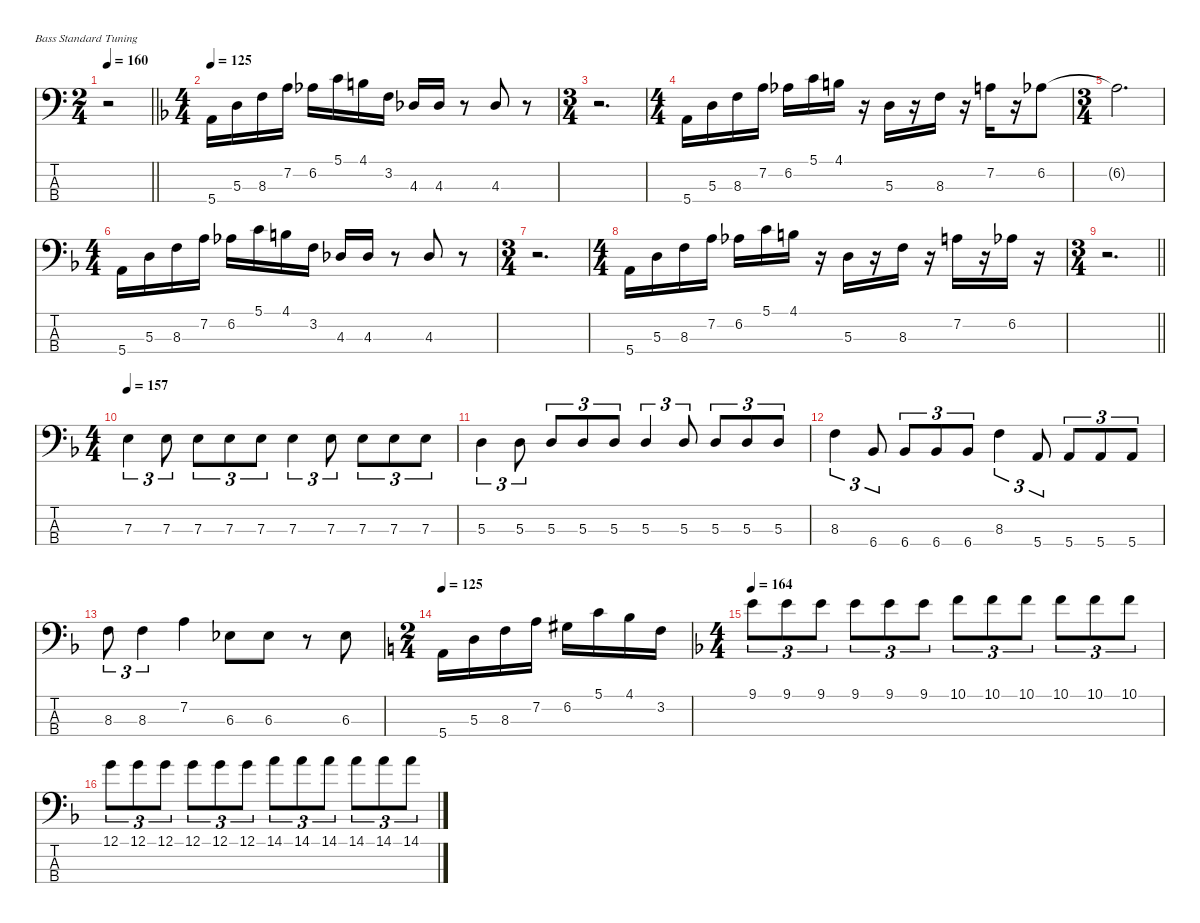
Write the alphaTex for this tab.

\defaultSystemsLayout 4
\hideDynamics
\bracketExtendMode nobrackets
\singleTrackTrackNamePolicy hidden
\multiTrackTrackNamePolicy hidden
\otherSystemsTrackNameOrientation horizontal
\track ("Basse" "el.bs.") {defaultSystemsLayout 4 instrument electricbassfinger}
\staff {score tabs}
\tuning (G2 D2 A1 E1)
\ts (2 4)
\beaming (8 2 2)
\tempo 160
\clef f4
\barLineRight lightlight
\ks c
r.2{dy fff beam Down} |
\ts (4 4)
\beaming (8 2 2 2 2)
\tempo 125
\ks f
5.4{acc forcenatural}.16{dy f beam Down} 5.3{acc forcenatural}.16{beam Down} 8.3{acc forcenatural}.16{beam Down} 7.2{acc forcenatural}.16{beam Down} 6.2{acc b}.16{beam Down} 5.1{acc forcenatural}.16{beam Down} 4.1{acc forcenatural}.16{beam Down} 3.2{acc forcenatural}.16{beam Down} 4.3{acc b}.16{beam Up} 4.3{acc b}.16{beam Up} r.8{beam Up} 4.3{acc b}.8{beam Up} r.8{beam Up} |
\ts (3 4)
\beaming (8 2 2 2)
r.2{d beam Down} |
\ts (4 4)
\beaming (8 2 2 2 2)
5.4{acc forcenatural}.16{beam Down} 5.3{acc forcenatural}.16{beam Down} 8.3{acc forcenatural}.16{beam Down} 7.2{acc forcenatural}.16{beam Down} 6.2{acc b}.16{beam Down} 5.1{acc forcenatural}.16{beam Down} 4.1{acc forcenatural}.16{beam Down} r.16{beam Down} 5.3{acc forcenatural}.16{beam Down} r.16{beam Down} 8.3{acc forcenatural}.16{beam Down} r.16{beam Down} 7.2{acc forcenatural}.16{beam Down} r.16{beam Down} 6.2{acc b}.8{beam Down} |
\ts (3 4)
\beaming (8 2 2 2)
6.2{t acc b}.2{d beam Down} |
\ts (4 4)
\beaming (8 2 2 2 2)
5.4{acc forcenatural}.16{beam Down} 5.3{acc forcenatural}.16{beam Down} 8.3{acc forcenatural}.16{beam Down} 7.2{acc forcenatural}.16{beam Down} 6.2{acc b}.16{beam Down} 5.1{acc forcenatural}.16{beam Down} 4.1{acc forcenatural}.16{beam Down} 3.2{acc forcenatural}.16{beam Down} 4.3{acc b}.16{beam Up} 4.3{acc b}.16{beam Up} r.8{beam Up} 4.3{acc b}.8{beam Up} r.8{beam Up} |
\ts (3 4)
\beaming (8 2 2 2)
r.2{d beam Down} |
\ts (4 4)
\beaming (8 2 2 2 2)
5.4{acc forcenatural}.16{beam Down} 5.3{acc forcenatural}.16{beam Down} 8.3{acc forcenatural}.16{beam Down} 7.2{acc forcenatural}.16{beam Down} 6.2{acc b}.16{beam Down} 5.1{acc forcenatural}.16{beam Down} 4.1{acc forcenatural}.16{beam Down} r.16{beam Down} 5.3{acc forcenatural}.16{beam Down} r.16{beam Down} 8.3{acc forcenatural}.16{beam Down} r.16{beam Down} 7.2{acc forcenatural}.16{beam Down} r.16{beam Down} 6.2{acc b}.16{beam Down} r.16{beam Down} |
\ts (3 4)
\beaming (8 2 2 2)
\barLineRight lightlight
r.2{d beam Down} |
\ts (4 4)
\beaming (8 2 2 2 2)
\tempo 157
7.3{acc forcenatural}.4{tu (3 2) beam Down} 7.3{acc forcenatural}.8{tu (3 2) beam Down} 7.3{acc forcenatural}.8{tu (3 2) beam Down} 7.3{acc forcenatural}.8{tu (3 2) beam Down} 7.3{acc forcenatural}.8{tu (3 2) beam Down} 7.3{acc forcenatural}.4{tu (3 2) beam Down} 7.3{acc forcenatural}.8{tu (3 2) beam Down} 7.3{acc forcenatural}.8{tu (3 2) beam Down} 7.3{acc forcenatural}.8{tu (3 2) beam Down} 7.3{acc forcenatural}.8{tu (3 2) beam Down} |
5.3{acc forcenatural}.4{tu (3 2) beam Down} 5.3{acc forcenatural}.8{tu (3 2) beam Down} 5.3{acc forcenatural}.8{tu (3 2) beam Up} 5.3{acc forcenatural}.8{tu (3 2) beam Up} 5.3{acc forcenatural}.8{tu (3 2) beam Up} 5.3{acc forcenatural}.4{tu (3 2) beam Up} 5.3{acc forcenatural}.8{tu (3 2) beam Up} 5.3{acc forcenatural}.8{tu (3 2) beam Up} 5.3{acc forcenatural}.8{tu (3 2) beam Up} 5.3{acc forcenatural}.8{tu (3 2) beam Up} |
8.3{acc forcenatural}.4{tu (3 2) beam Down} 6.4{acc b}.8{tu (3 2) beam Up} 6.4{acc b}.8{tu (3 2) beam Up} 6.4{acc b}.8{tu (3 2) beam Up} 6.4{acc b}.8{tu (3 2) beam Up} 8.3{acc forcenatural}.4{tu (3 2) beam Down} 5.4{acc forcenatural}.8{tu (3 2) beam Up} 5.4{acc forcenatural}.8{tu (3 2) beam Up} 5.4{acc forcenatural}.8{tu (3 2) beam Up} 5.4{acc forcenatural}.8{tu (3 2) beam Up} |
8.3{acc forcenatural}.8{tu (3 2) beam Down} 8.3{acc forcenatural}.4{tu (3 2) beam Down} 7.2{acc forcenatural}.4{beam Down} 6.3{acc b}.8{beam Down} 6.3{acc b}.8{beam Down} r.8{beam Down} 6.3{acc b}.8{beam Down} |
\ts (2 4)
\beaming (8 2 2)
\tempo 125
\ks c
5.4.16{beam Down} 5.3.16{beam Down} 8.3.16{beam Down} 7.2.16{beam Down} 6.2{acc #}.16{beam Down} 5.1.16{beam Down} 4.1.16{beam Down} 3.2.16{beam Down} |
\ts (4 4)
\beaming (8 2 2 4)
\tempo 164
\ks f
9.1{acc forcenatural}.8{tu (3 2) beam Down} 9.1{acc forcenatural}.8{tu (3 2) beam Down} 9.1{acc forcenatural}.8{tu (3 2) beam Down} 9.1{acc forcenatural}.8{tu (3 2) beam Down} 9.1{acc forcenatural}.8{tu (3 2) beam Down} 9.1{acc forcenatural}.8{tu (3 2) beam Down} 10.1{acc forcenatural}.8{tu (3 2) beam Down} 10.1{acc forcenatural}.8{tu (3 2) beam Down} 10.1{acc forcenatural}.8{tu (3 2) beam Down} 10.1{acc forcenatural}.8{tu (3 2) beam Down} 10.1{acc forcenatural}.8{tu (3 2) beam Down} 10.1{acc forcenatural}.8{tu (3 2) beam Down} |
12.1{acc forcenatural}.8{tu (3 2) beam Down} 12.1{acc forcenatural}.8{tu (3 2) beam Down} 12.1{acc forcenatural}.8{tu (3 2) beam Down} 12.1{acc forcenatural}.8{tu (3 2) beam Down} 12.1{acc forcenatural}.8{tu (3 2) beam Down} 12.1{acc forcenatural}.8{tu (3 2) beam Down} 14.1{acc forcenatural}.8{tu (3 2) beam Down} 14.1{acc forcenatural}.8{tu (3 2) beam Down} 14.1{acc forcenatural}.8{tu (3 2) beam Down} 14.1{acc forcenatural}.8{tu (3 2) beam Down} 14.1{acc forcenatural}.8{tu (3 2) beam Down} 14.1{acc forcenatural}.8{tu (3 2) beam Down}
